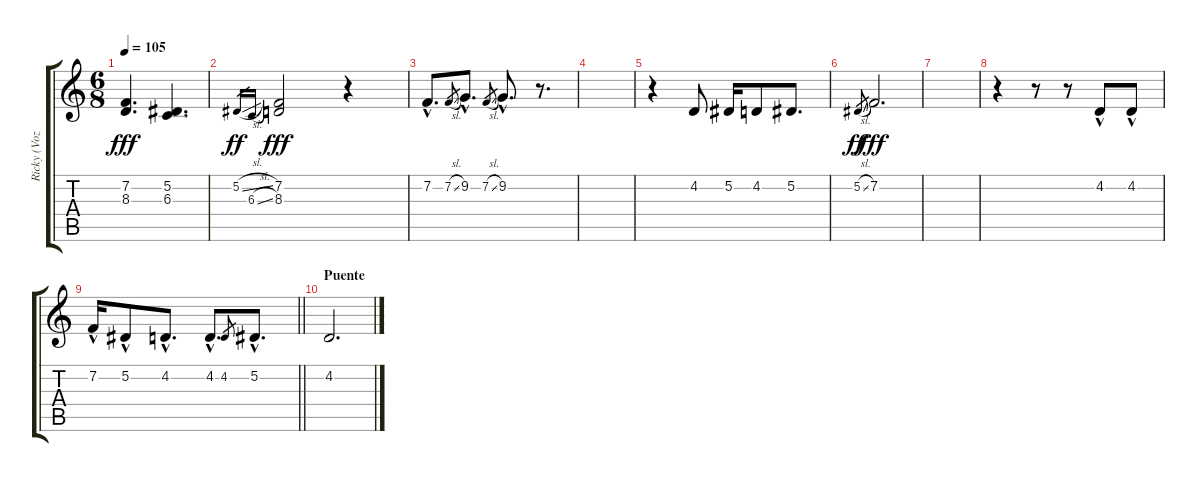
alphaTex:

\track ("Ricky (Voz)" "Ricky (Voz") {instrument lead1square}
\staff {score tabs}
\tuning (Eb4 Bb3 Gb3 Db3 Ab2 Eb2) {hide}
\ts (6 8)
\tempo 105
\clef g2
\ks c
(7.2 8.3).4{d dy fff} (5.2 6.3).4{d} |
5.2{sl}.16{gr dy ff} 6.3{sl}.16{gr} (7.2 8.3).2{dy fff} r.4 |
7.2{hac}.8{d volume 16} 7.2{sl}.8{gr} 9.2{hac}.8{d} 7.2{sl}.8{gr} 9.2{hac}.8{d} r.8{d} |
|
r.4 4.2.8 5.2.16 4.2.8 5.2.8{d} |
5.2{sl}.8{gr dy ff} 7.2.2{d dy fff} |
|
r.4 r.8 r.8 4.2{hac}.8 4.2{hac}.8 |
\barLineRight lightlight
7.2{hac}.16 5.2{hac}.8 4.2{hac}.8{d} 4.2{hac}.8{d} 4.2.8{gr} 5.2{hac}.8{d} |
\section ("" "Puente")
4.2.2{d}
